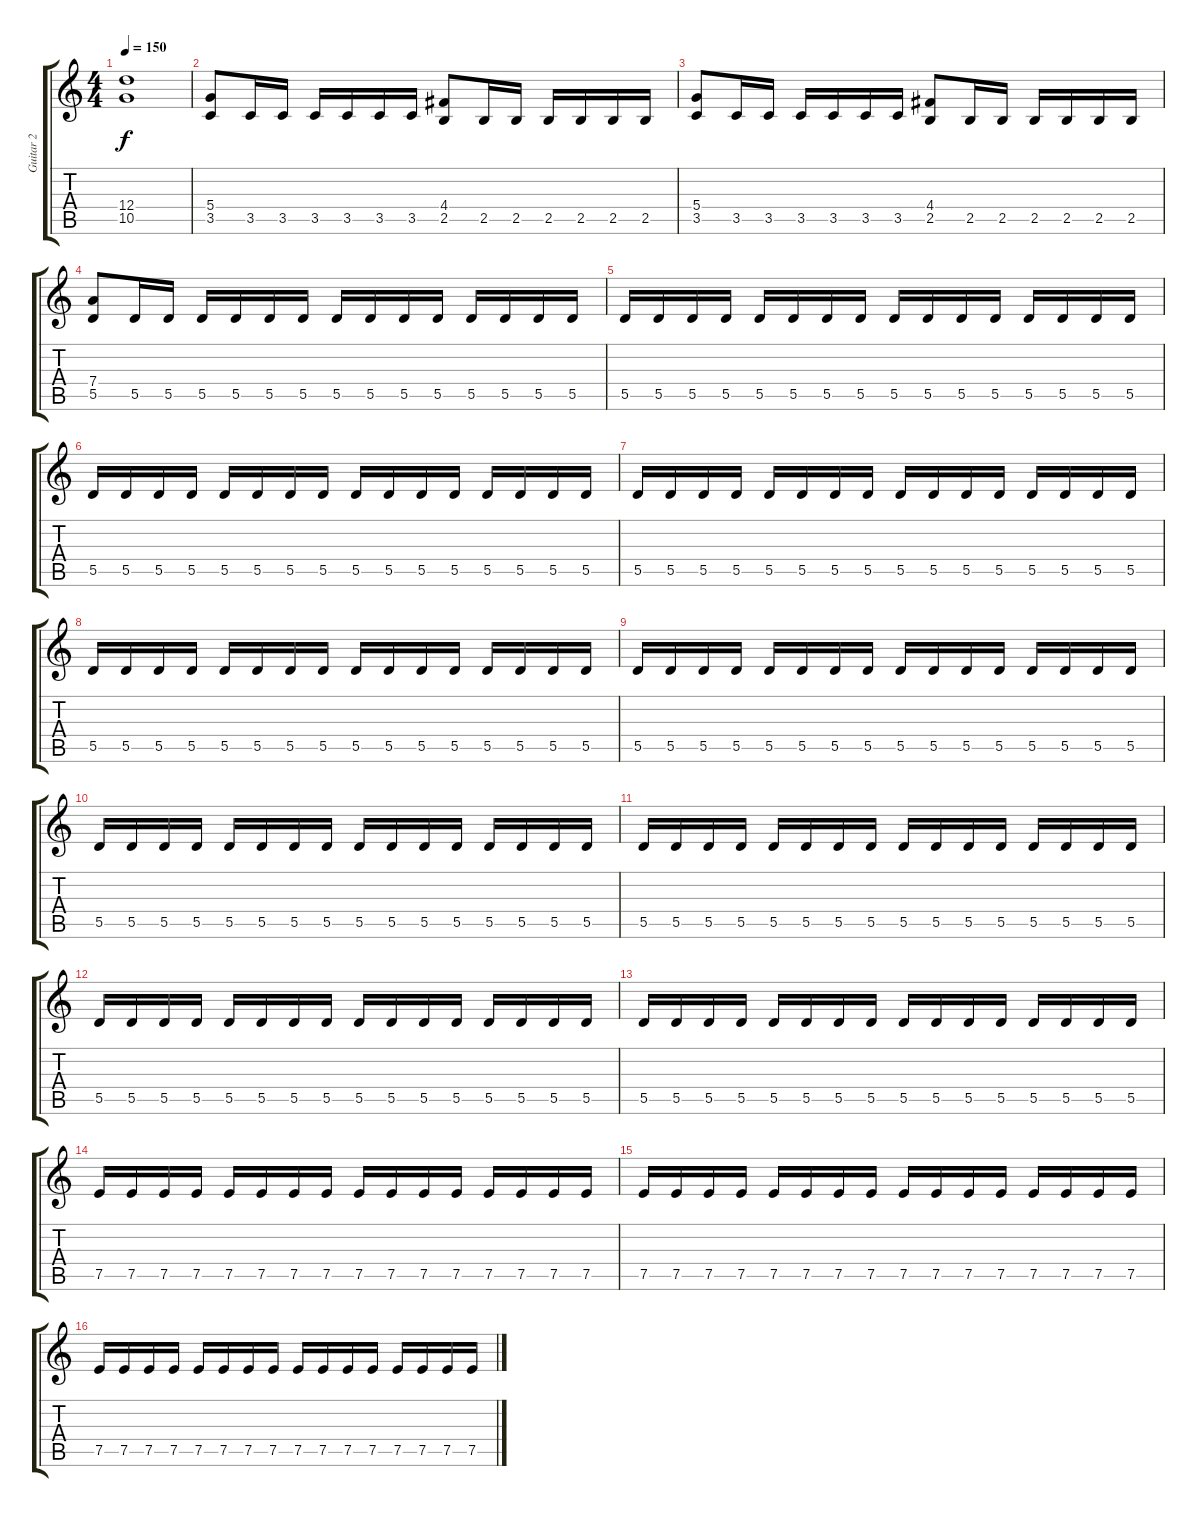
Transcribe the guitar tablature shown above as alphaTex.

\track ("Guitar 2" "Guitar 2") {instrument distortionguitar}
\staff {score tabs}
\tuning (E4 B3 G3 D3 A2 E2) {hide}
\ts (4 4)
\tempo 150
\clef g2
\ks c
(12.4 10.5).1{dy f} |
(5.4 3.5).8 3.5.16 3.5.16 3.5.16 3.5.16 3.5.16 3.5.16 (4.4 2.5).8 2.5.16 2.5.16 2.5.16 2.5.16 2.5.16 2.5.16 |
(5.4 3.5).8 3.5.16 3.5.16 3.5.16 3.5.16 3.5.16 3.5.16 (4.4 2.5).8 2.5.16 2.5.16 2.5.16 2.5.16 2.5.16 2.5.16 |
(7.4 5.5).8 5.5.16 5.5.16 5.5.16 5.5.16 5.5.16 5.5.16 5.5.16 5.5.16 5.5.16 5.5.16 5.5.16 5.5.16 5.5.16 5.5.16 |
5.5.16 5.5.16 5.5.16 5.5.16 5.5.16 5.5.16 5.5.16 5.5.16 5.5.16 5.5.16 5.5.16 5.5.16 5.5.16 5.5.16 5.5.16 5.5.16 |
5.5.16 5.5.16 5.5.16 5.5.16 5.5.16 5.5.16 5.5.16 5.5.16 5.5.16 5.5.16 5.5.16 5.5.16 5.5.16 5.5.16 5.5.16 5.5.16 |
5.5.16 5.5.16 5.5.16 5.5.16 5.5.16 5.5.16 5.5.16 5.5.16 5.5.16 5.5.16 5.5.16 5.5.16 5.5.16 5.5.16 5.5.16 5.5.16 |
5.5.16 5.5.16 5.5.16 5.5.16 5.5.16 5.5.16 5.5.16 5.5.16 5.5.16 5.5.16 5.5.16 5.5.16 5.5.16 5.5.16 5.5.16 5.5.16 |
5.5.16 5.5.16 5.5.16 5.5.16 5.5.16 5.5.16 5.5.16 5.5.16 5.5.16 5.5.16 5.5.16 5.5.16 5.5.16 5.5.16 5.5.16 5.5.16 |
5.5.16 5.5.16 5.5.16 5.5.16 5.5.16 5.5.16 5.5.16 5.5.16 5.5.16 5.5.16 5.5.16 5.5.16 5.5.16 5.5.16 5.5.16 5.5.16 |
5.5.16 5.5.16 5.5.16 5.5.16 5.5.16 5.5.16 5.5.16 5.5.16 5.5.16 5.5.16 5.5.16 5.5.16 5.5.16 5.5.16 5.5.16 5.5.16 |
5.5.16 5.5.16 5.5.16 5.5.16 5.5.16 5.5.16 5.5.16 5.5.16 5.5.16 5.5.16 5.5.16 5.5.16 5.5.16 5.5.16 5.5.16 5.5.16 |
5.5.16 5.5.16 5.5.16 5.5.16 5.5.16 5.5.16 5.5.16 5.5.16 5.5.16 5.5.16 5.5.16 5.5.16 5.5.16 5.5.16 5.5.16 5.5.16 |
7.5.16 7.5.16 7.5.16 7.5.16 7.5.16 7.5.16 7.5.16 7.5.16 7.5.16 7.5.16 7.5.16 7.5.16 7.5.16 7.5.16 7.5.16 7.5.16 |
7.5.16 7.5.16 7.5.16 7.5.16 7.5.16 7.5.16 7.5.16 7.5.16 7.5.16 7.5.16 7.5.16 7.5.16 7.5.16 7.5.16 7.5.16 7.5.16 |
7.5.16 7.5.16 7.5.16 7.5.16 7.5.16 7.5.16 7.5.16 7.5.16 7.5.16 7.5.16 7.5.16 7.5.16 7.5.16 7.5.16 7.5.16 7.5.16
